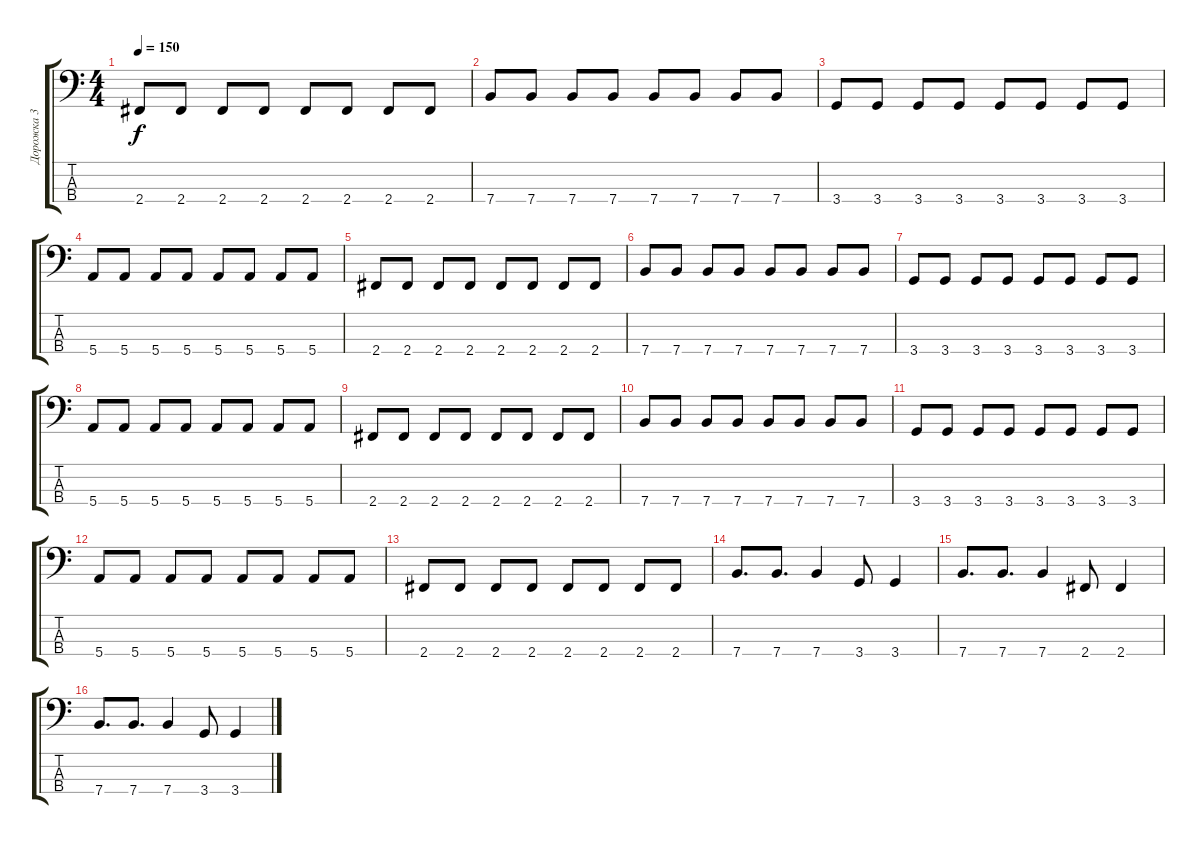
\track ("Дорожка 3" "Дорожка 3") {instrument electricbassfinger}
\staff {score tabs}
\tuning (G2 D2 A1 E1) {hide}
\ts (4 4)
\tempo 150
\clef f4
\ks c
2.4.8{dy f} 2.4.8 2.4.8 2.4.8 2.4.8 2.4.8 2.4.8 2.4.8 |
7.4.8 7.4.8 7.4.8 7.4.8 7.4.8 7.4.8 7.4.8 7.4.8 |
3.4.8 3.4.8 3.4.8 3.4.8 3.4.8 3.4.8 3.4.8 3.4.8 |
5.4.8 5.4.8 5.4.8 5.4.8 5.4.8 5.4.8 5.4.8 5.4.8 |
2.4.8 2.4.8 2.4.8 2.4.8 2.4.8 2.4.8 2.4.8 2.4.8 |
7.4.8 7.4.8 7.4.8 7.4.8 7.4.8 7.4.8 7.4.8 7.4.8 |
3.4.8 3.4.8 3.4.8 3.4.8 3.4.8 3.4.8 3.4.8 3.4.8 |
5.4.8 5.4.8 5.4.8 5.4.8 5.4.8 5.4.8 5.4.8 5.4.8 |
2.4.8 2.4.8 2.4.8 2.4.8 2.4.8 2.4.8 2.4.8 2.4.8 |
7.4.8 7.4.8 7.4.8 7.4.8 7.4.8 7.4.8 7.4.8 7.4.8 |
3.4.8 3.4.8 3.4.8 3.4.8 3.4.8 3.4.8 3.4.8 3.4.8 |
5.4.8 5.4.8 5.4.8 5.4.8 5.4.8 5.4.8 5.4.8 5.4.8 |
2.4.8 2.4.8 2.4.8 2.4.8 2.4.8 2.4.8 2.4.8 2.4.8 |
7.4.8{d} 7.4.8{d} 7.4.4 3.4.8 3.4.4 |
7.4.8{d} 7.4.8{d} 7.4.4 2.4.8 2.4.4 |
7.4.8{d} 7.4.8{d} 7.4.4 3.4.8 3.4.4
